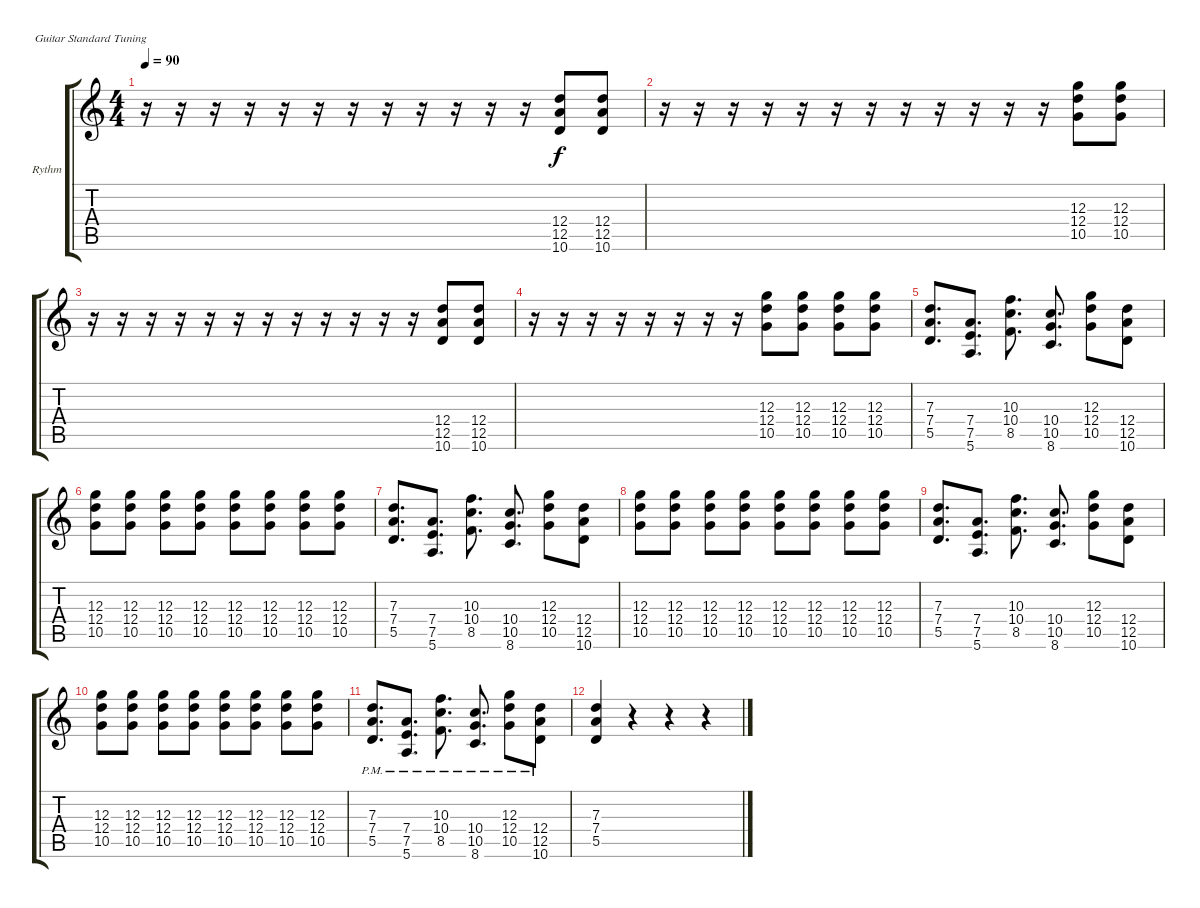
\defaultSystemsLayout 4
\bracketExtendMode groupsimilarinstruments
\firstSystemTrackNameOrientation horizontal
\otherSystemsTrackNameOrientation horizontal
\track ("Rythm" "Rythm") {instrument distortionguitar}
\staff {score tabs}
\tuning (E4 B3 G3 D3 A2 E2)
\ts (4 4)
\tempo 90
\clef g2
\ks c
r.16{dy f} r.16 r.16 r.16 r.16 r.16 r.16 r.16 r.16 r.16 r.16 r.16 (12.5 12.4 10.6).8 (10.6 12.5 12.4).8 |
r.16 r.16 r.16 r.16 r.16 r.16 r.16 r.16 r.16 r.16 r.16 r.16 (10.5 12.4 12.3).8 (10.5 12.4 12.3).8 |
r.16 r.16 r.16 r.16 r.16 r.16 r.16 r.16 r.16 r.16 r.16 r.16 (12.5 12.4 10.6).8 (10.6 12.5 12.4).8 |
r.16 r.16 r.16 r.16 r.16 r.16 r.16 r.16 (10.5 12.4 12.3).8 (10.5 12.4 12.3).8 (10.5 12.4 12.3).8 (10.5 12.4 12.3).8 |
(5.5 7.4 7.3).8{d} (5.6 7.5 7.4).8{d} (8.5 10.4 10.3).8{d} (8.6 10.5 10.4).8{d} (10.5 12.4 12.3).8 (10.6 12.5 12.4).8 |
(10.5 12.4 12.3).8 (10.5 12.4 12.3).8 (10.5 12.4 12.3).8 (10.5 12.4 12.3).8 (10.5 12.4 12.3).8 (10.5 12.4 12.3).8 (10.5 12.4 12.3).8 (10.5 12.4 12.3).8 |
(5.5 7.4 7.3).8{d} (5.6 7.5 7.4).8{d} (8.5 10.4 10.3).8{d} (8.6 10.5 10.4).8{d} (10.5 12.4 12.3).8 (10.6 12.5 12.4).8 |
(10.5 12.4 12.3).8 (10.5 12.4 12.3).8 (10.5 12.4 12.3).8 (10.5 12.4 12.3).8 (10.5 12.4 12.3).8 (10.5 12.4 12.3).8 (10.5 12.4 12.3).8 (10.5 12.4 12.3).8 |
(5.5 7.4 7.3).8{d} (5.6 7.5 7.4).8{d} (8.5 10.4 10.3).8{d} (8.6 10.5 10.4).8{d} (10.5 12.4 12.3).8 (10.6 12.5 12.4).8 |
(10.5 12.4 12.3).8 (10.5 12.4 12.3).8 (10.5 12.4 12.3).8 (10.5 12.4 12.3).8 (10.5 12.4 12.3).8 (10.5 12.4 12.3).8 (10.5 12.4 12.3).8 (10.5 12.4 12.3).8 |
(5.5{pm} 7.4{pm} 7.3{pm}).8{d} (5.6{pm} 7.5{pm} 7.4{pm}).8{d} (8.5{pm} 10.4{pm} 10.3{pm}).8{d} (8.6{pm} 10.5{pm} 10.4{pm}).8{d} (10.5{pm} 12.4{pm} 12.3{pm}).8 (10.6{pm} 12.5{pm} 12.4{pm}).8 |
(5.5 7.4 7.3).4 r.4 r.4 r.4
